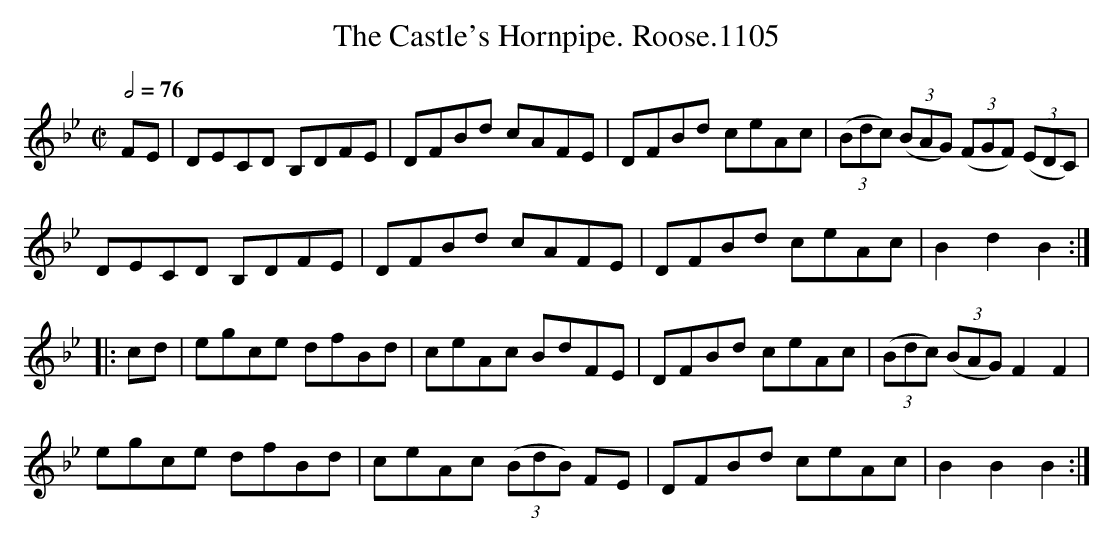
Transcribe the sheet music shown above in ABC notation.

X:1
T:Castle's Hornpipe. Roose.1105, The
Q:1/2=76
M:C|
L:1/8
K:Bb
FE|DECD B,DFE|DFBd cAFE|DFBd ceAc|((3Bdc) ((3BAG) ((3FGF) ((3EDC)|
DECD B,DFE|DFBd cAFE|DFBd ceAc|B2d2 B2:|
|:cd|egce dfBd|ceAc BdFE|DFBd ceAc|((3Bdc) ((3BAG) F2F2|
egce dfBd|ceAc ((3BdB) FE|DFBd ceAc|B2B2 B2:|
